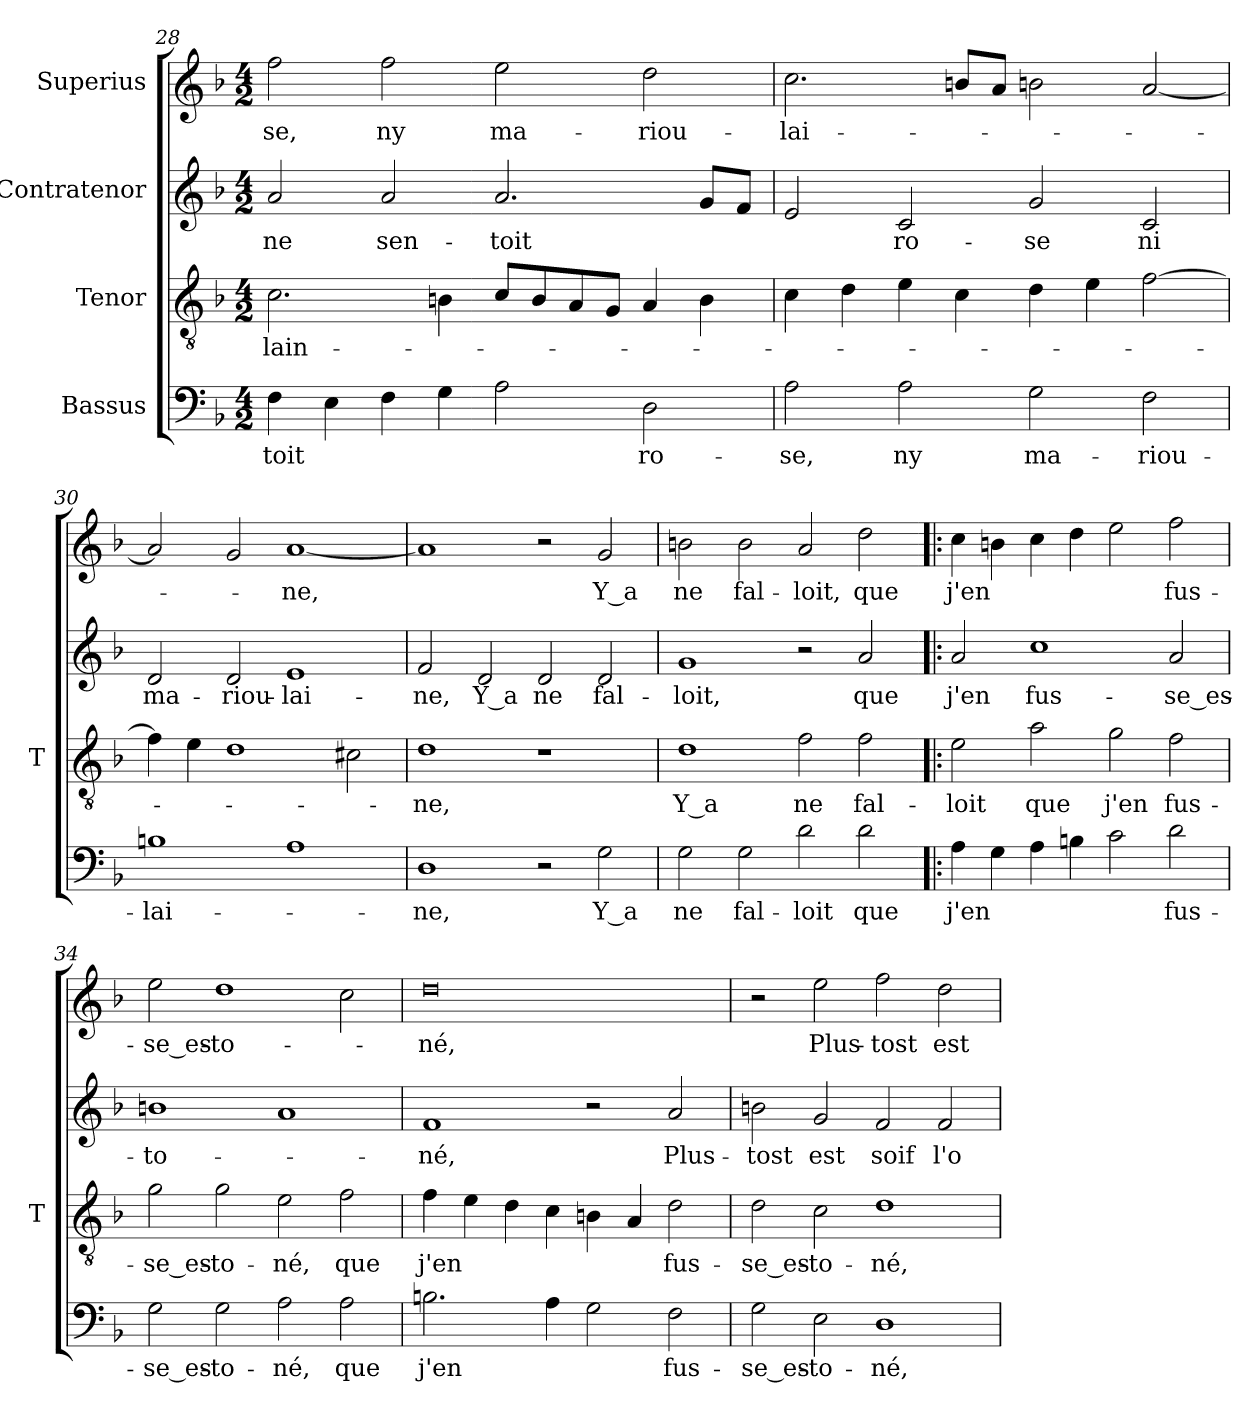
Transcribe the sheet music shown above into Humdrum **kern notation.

**kern	**text	**kern	**text	**kern	**text	**kern	**text
*part4	*part4	*part3	*part3	*part2	*part2	*part1	*part1
*staff4	*staff4	*staff3	*staff3	*staff2	*staff2	*staff1	*staff1
*I"Bassus	*	*I"Tenor	*	*I"Contratenor	*	*I"Superius	*
*	*	*I'T	*	*	*	*	*
*clefF4	*	*clefGv2	*	*clefG2	*	*clefG2	*
*k[b-]	*	*k[b-]	*	*k[b-]	*	*k[b-]	*
*M4/2	*	*M4/2	*	*M4/2	*	*M4/2	*
=28	=28	=28	=28	=28	=28	=28	=28
4F	-toit	2.c	lain-	2a	-ne	2ff	-se,
4E	.	.	.	.	.	.	.
4F	.	.	.	2a	sen-	2ff	-ny
4G	.	4B	.	.	.	.	.
2A	.	8cL	.	2.a	-toit	2ee	ma-
.	.	8B	.	.	.	.	.
.	.	8A	.	.	.	.	.
.	.	8GJ	.	.	.	.	.
2D	ro-	4A	.	.	.	2dd	riou-
.	.	4B	.	8gL	.	.	.
.	.	.	.	8fJ	.	.	.
=29	=29	=29	=29	=29	=29	=29	=29
2A	-se,	4c	.	2e	.	2.cc	lai-
.	.	4d	.	.	.	.	.
2A	-ny	4e	.	2c	ro-	.	.
.	.	4c	.	.	.	8bnL	.
.	.	.	.	.	.	8aJ	.
2G	ma-	4d	.	2g	-se	2bn	.
.	.	4e	.	.	.	.	.
2F	riou-	[2f	.	2c	-ni	[2a	.
=30	=30	=30	=30	=30	=30	=30	=30
1Bn	lai-	4f]	.	2d	ma-	2a]	.
.	.	4e	.	.	.	.	.
.	.	1d	.	2d	riou-	2g	.
1A	.	.	.	1e	lai-	[1a	-ne,
.	.	2c#X	.	.	.	.	.
=31	=31	=31	=31	=31	=31	=31	=31
1D	-ne,	1d	-ne,	2f	-ne,	1a]	.
.	.	.	.	2d	-Y_a	.	.
2r	.	1r	.	2d	-ne	2r	.
2G	-Y_a	.	.	2d	fal-	2g	-Y_a
=32	=32	=32	=32	=32	=32	=32	=32
2G	-ne	1d	-Y_a	1g	-loit,	2bn	-ne
2G	fal-	.	.	.	.	2b	fal-
2d	-loit	2f	-ne	2r	.	2a	-loit,
2d	-que	2f	fal-	2a	-que	2dd	-que
=33!|:	=33!|:	=33!|:	=33!|:	=33!|:	=33!|:	=33!|:	=33!|:
4A	-j'en	2e	-loit	2a	-j'en	4cc	-j'en
4G	.	.	.	.	.	4bn	.
4A	.	2a	-que	1cc	fus-	4cc	.
4Bn	.	.	.	.	.	4dd	.
2c	.	2g	-j'en	.	.	2ee	.
2d	fus-	2f	fus-	2a	se_es-	2ff	fus-
=34	=34	=34	=34	=34	=34	=34	=34
2G	se_es-	2g	se_es-	1bn	to-	2ee	se_es-
2G	to-	2g	to-	.	.	1dd	to-
2A	-né,	2e	-né,	1a	.	.	.
2A	-que	2f	-que	.	.	2cc	.
=35	=35	=35	=35	=35	=35	=35	=35
2.Bn	-j'en	4f	-j'en	1f	-né,	0dd	-né,
.	.	4e	.	.	.	.	.
.	.	4d	.	.	.	.	.
4A	.	4c	.	.	.	.	.
2G	.	4B	.	2r	.	.	.
.	.	4A	.	.	.	.	.
2F	fus-	2d	fus-	2a	Plus-	.	.
=36	=36	=36	=36	=36	=36	=36	=36
2G	se_es-	2d	se_es-	2bn	-tost	2r	.
2E	to-	2c	to-	2g	-est	2ee	Plus-
1D	-né,	1d	-né,	2f	-soif	2ff	-tost
.	.	.	.	2f	l'o-	2dd	-est
=	=	=	=	=	=	=	=
*-	*-	*-	*-	*-	*-	*-	*-
